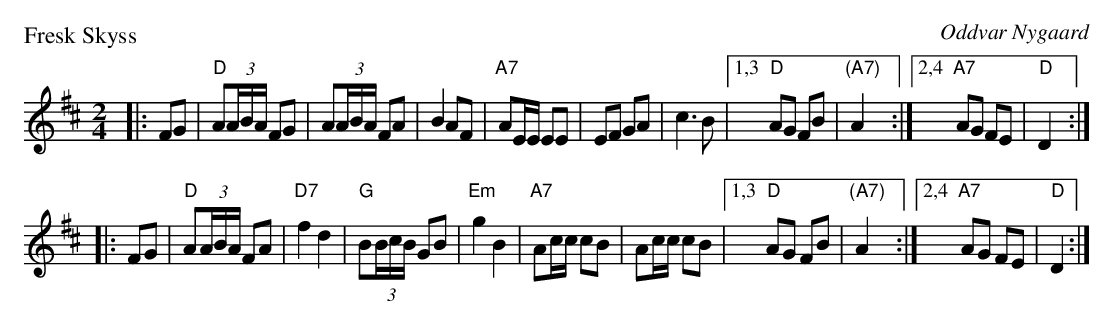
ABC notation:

X:1
P: Fresk Skyss
O: Oddvar Nygaard
M: 2/4
L: 1/16
K: D
|: F2G2 \
| "D"A2(3ABA F2G2 | A2(3ABA F2A2 | B4 A2F2 | "A7"A2EE E2E2 \
| E2F2 G2A2 | c6 B2 |1,3 "D"A2G2 F2B2 | "(A7)"A4 :|2,4 "A7"A2G2 F2E2 | "D"D4 :|
|: F2G2 \
| "D"A2(3ABA F2A2 | "D7"f4 d4 | "G"B2(3BcB G2B2 | "Em"g4 B4 \
| "A7"A2cc c2B2 | A2cc c2B2 |1,3 "D"A2G2 F2B2 | "(A7)"A4 :|2,4 "A7"A2G2 F2E2 | "D"D4 :|
